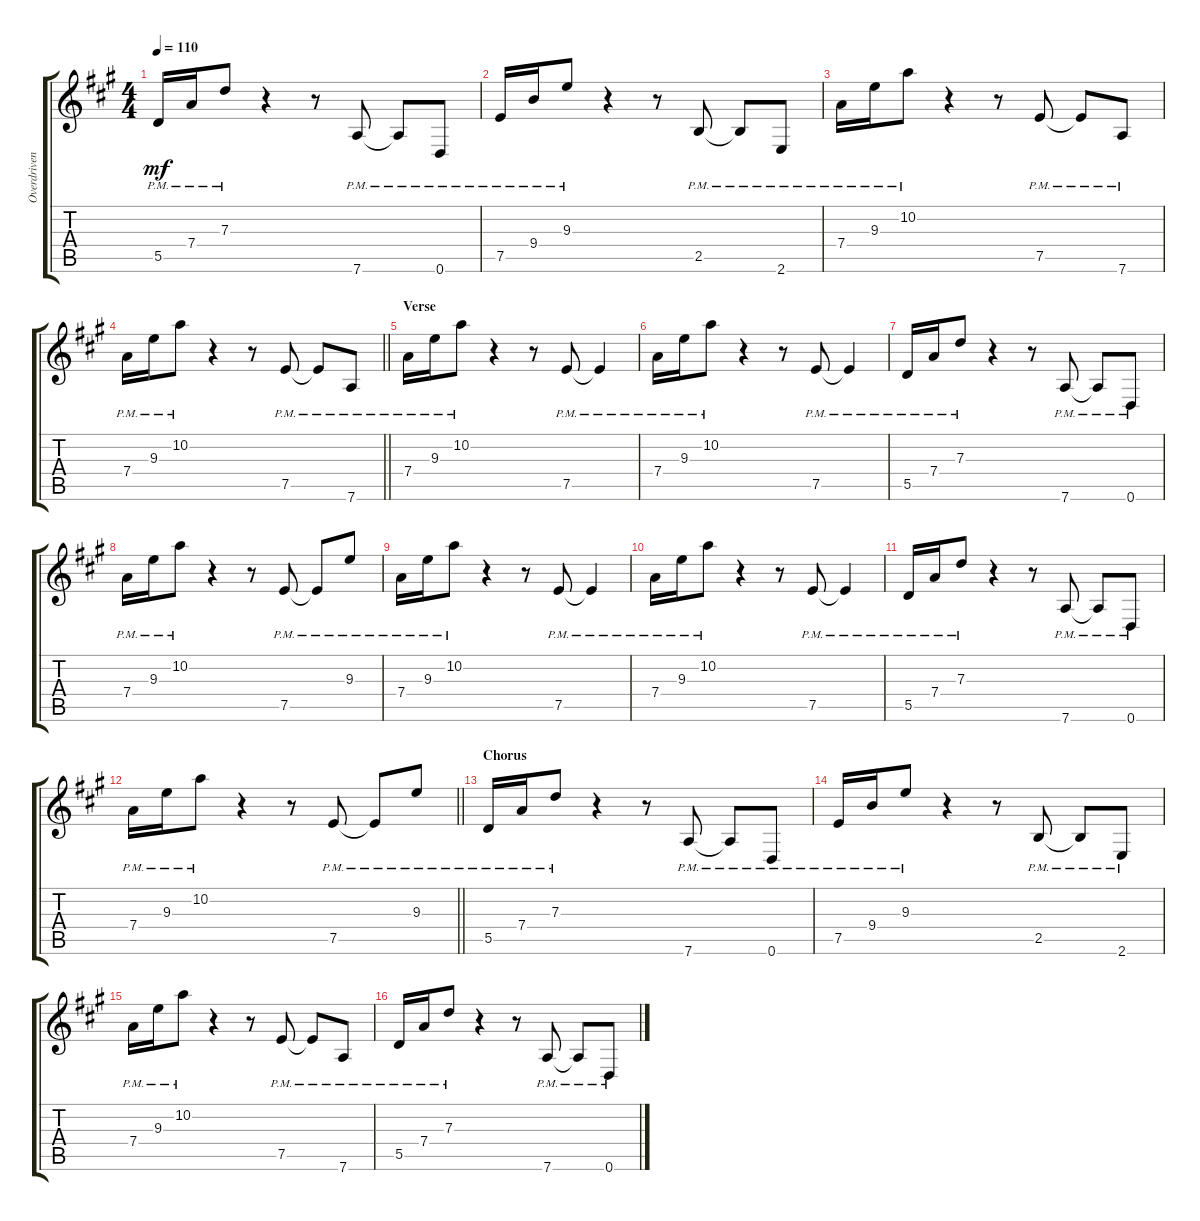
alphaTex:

\track ("Overdriven Guitar" "Overdriven") {instrument overdrivenguitar}
\staff {score tabs}
\tuning (E4 B3 G3 D3 A2 D2) {hide}
\ts (4 4)
\tempo 110
\clef g2
\ks a
5.5{pm}.16{dy mf} 7.4{pm}.16 7.3{pm}.8 r.4 r.8 7.6{pm}.8 7.6{pm t}.8 0.6{pm}.8 |
7.5{pm}.16 9.4{pm}.16 9.3{pm}.8 r.4 r.8 2.5{pm}.8 2.5{pm t}.8 2.6{pm}.8 |
7.4{pm}.16 9.3{pm}.16 10.2{pm}.8 r.4 r.8 7.5{pm}.8 7.5{pm t}.8 7.6{pm}.8 |
\barLineRight lightlight
7.4{pm}.16 9.3{pm}.16 10.2{pm}.8 r.4 r.8 7.5{pm}.8 7.5{pm t}.8 7.6{pm}.8 |
\section ("" "Verse")
7.4{pm}.16 9.3{pm}.16 10.2{pm}.8 r.4 r.8 7.5{pm}.8 7.5{pm t}.4 |
7.4{pm}.16 9.3{pm}.16 10.2{pm}.8 r.4 r.8 7.5{pm}.8 7.5{pm t}.4 |
5.5{pm}.16 7.4{pm}.16 7.3{pm}.8 r.4 r.8 7.6{pm}.8 7.6{pm t}.8 0.6{pm}.8 |
7.4{pm}.16 9.3{pm}.16 10.2{pm}.8 r.4 r.8 7.5{pm}.8 7.5{pm t}.8 9.3{pm}.8 |
7.4{pm}.16 9.3{pm}.16 10.2{pm}.8 r.4 r.8 7.5{pm}.8 7.5{pm t}.4 |
7.4{pm}.16 9.3{pm}.16 10.2{pm}.8 r.4 r.8 7.5{pm}.8 7.5{pm t}.4 |
5.5{pm}.16 7.4{pm}.16 7.3{pm}.8 r.4 r.8 7.6{pm}.8 7.6{pm t}.8 0.6{pm}.8 |
\barLineRight lightlight
7.4{pm}.16 9.3{pm}.16 10.2{pm}.8 r.4 r.8 7.5{pm}.8 7.5{pm t}.8 9.3{pm}.8 |
\section ("" "Chorus")
5.5{pm}.16 7.4{pm}.16 7.3{pm}.8 r.4 r.8 7.6{pm}.8 7.6{pm t}.8 0.6{pm}.8 |
7.5{pm}.16 9.4{pm}.16 9.3{pm}.8 r.4 r.8 2.5{pm}.8 2.5{pm t}.8 2.6{pm}.8 |
7.4{pm}.16 9.3{pm}.16 10.2{pm}.8 r.4 r.8 7.5{pm}.8 7.5{pm t}.8 7.6{pm}.8 |
5.5{pm}.16 7.4{pm}.16 7.3{pm}.8 r.4 r.8 7.6{pm}.8 7.6{pm t}.8 0.6{pm}.8
